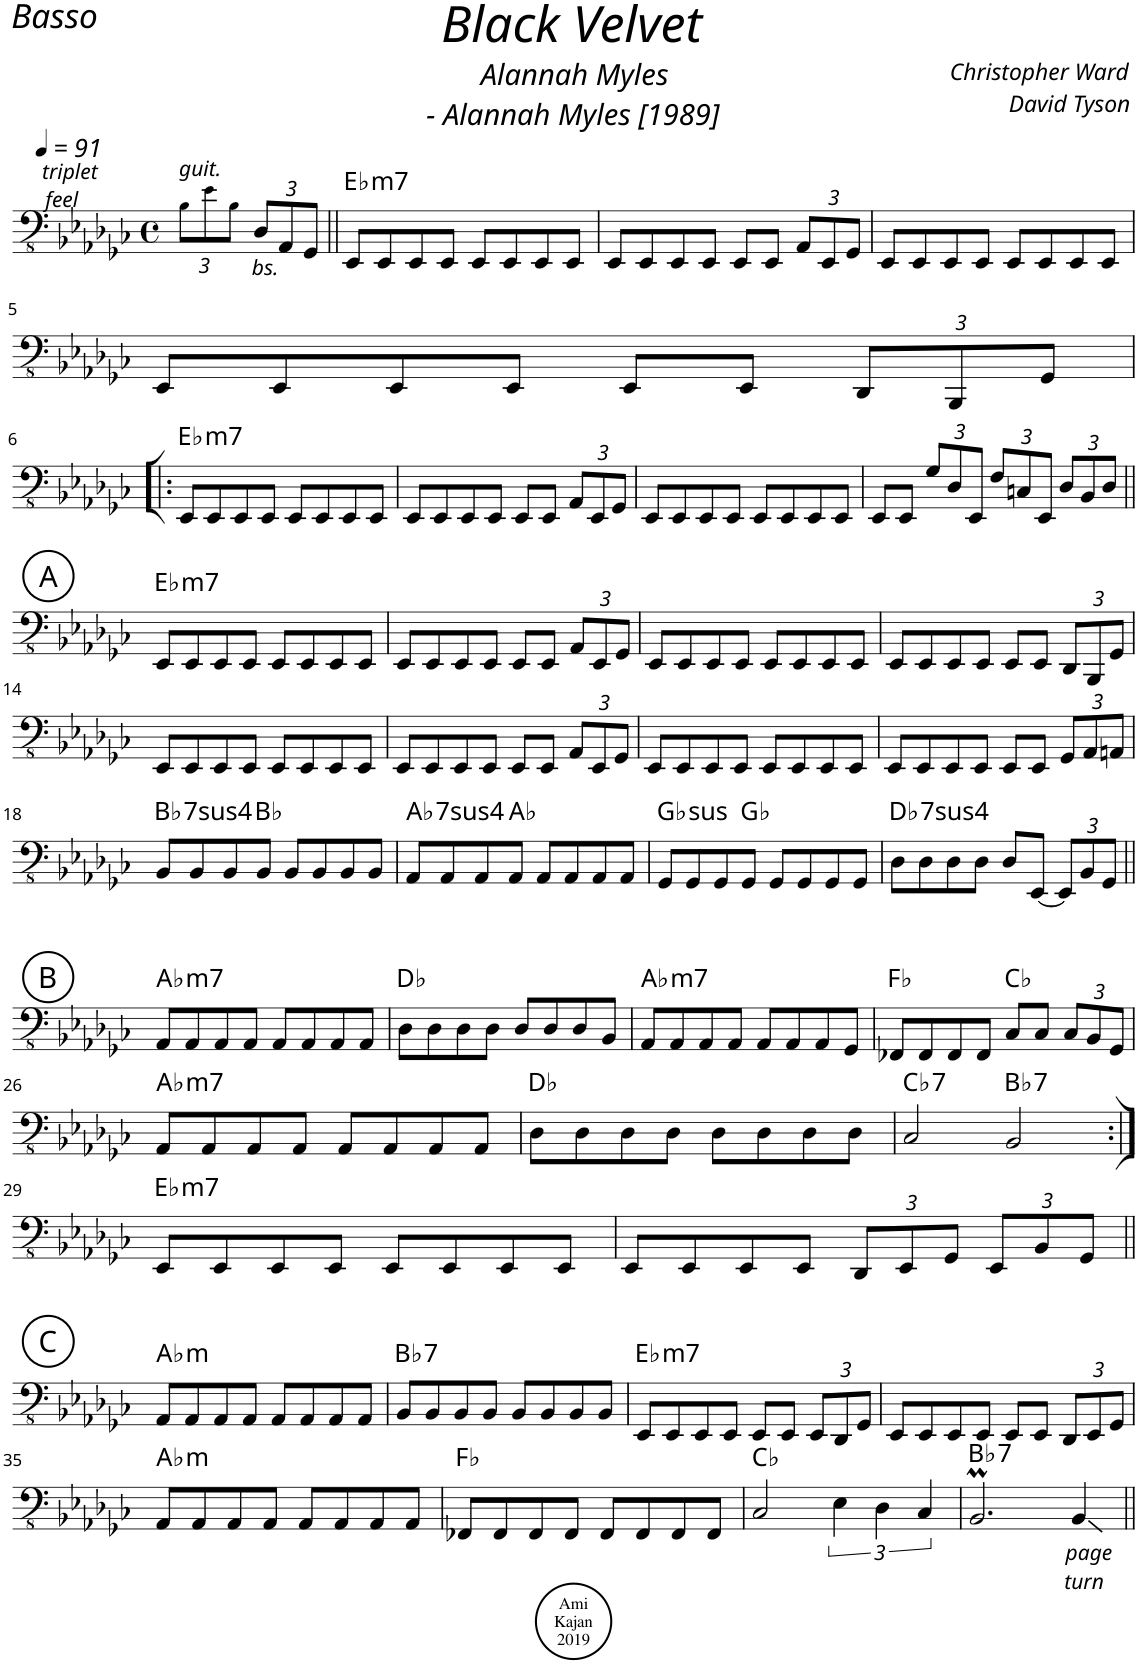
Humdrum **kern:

**kern	**harte
*part1	*part1
*staff1	*
*I"Piano	*
*I'Pno.	*
*clefFv4	*
*k[b-e-a-d-g-c-]	*
*M4/4	*
*met(c)	*
*MM91	*
*Xbrackettup	*
=1	=1
!LO:TX:a:i:t=guit.	!
!LO:TX:a:i:t=triplet	!
!LO:TX:a:t=feel	!
12BB-!\L	.
12E-!\	.
12BB-!\J	.
!LO:TX:b:i:t=bs.	!
12DD-/L	.
12AAA-/	.
12GGG-/J	.
=2||	=2||
!	!LO:H:kt=m7
8EEE-/L	Eb:min7
8EEE-/	.
8EEE-/	.
8EEE-/J	.
8EEE-/L	.
8EEE-/	.
8EEE-/	.
8EEE-/J	.
=3	=3
8EEE-/L	.
8EEE-/	.
8EEE-/	.
8EEE-/J	.
8EEE-/L	.
8EEE-/J	.
12AAA-/L	.
12EEE-/	.
12GGG-/J	.
=4	=4
8EEE-/L	.
8EEE-/	.
8EEE-/	.
8EEE-/J	.
8EEE-/L	.
8EEE-/	.
8EEE-/	.
8EEE-/J	.
!!LO:LB:g=z
=5	=5
8EEE-/L	.
8EEE-/	.
8EEE-/	.
8EEE-/J	.
8EEE-/L	.
8EEE-/J	.
12DDD-/L	.
12BBBB-/	.
12GGG-/J	.
!!LO:LB:g=z
=6!|:	=6!|:
!	!LO:H:kt=m7
8EEE-/L	Eb:min7
8EEE-/	.
8EEE-/	.
8EEE-/J	.
8EEE-/L	.
8EEE-/	.
8EEE-/	.
8EEE-/J	.
=7	=7
8EEE-/L	.
8EEE-/	.
8EEE-/	.
8EEE-/J	.
8EEE-/L	.
8EEE-/J	.
12AAA-/L	.
12EEE-/	.
12GGG-/J	.
=8	=8
8EEE-/L	.
8EEE-/	.
8EEE-/	.
8EEE-/J	.
8EEE-/L	.
8EEE-/	.
8EEE-/	.
8EEE-/J	.
=9	=9
8EEE-/L	.
8EEE-/J	.
12GG-/L	.
12DD-/	.
12EEE-/J	.
12FF/L	.
12CCn/	.
12EEE-/J	.
12DD-/L	.
12BBB-/	.
12DD-/J	.
!!LO:LB:g=z
!!LO:REH:place=s1:a:cj:enc=circle:fs=14:t=A
=10||	=10||
!	!LO:H:kt=m7
8EEE-/L	Eb:min7
8EEE-/	.
8EEE-/	.
8EEE-/J	.
8EEE-/L	.
8EEE-/	.
8EEE-/	.
8EEE-/J	.
=11	=11
8EEE-/L	.
8EEE-/	.
8EEE-/	.
8EEE-/J	.
8EEE-/L	.
8EEE-/J	.
12AAA-/L	.
12EEE-/	.
12GGG-/J	.
=12	=12
8EEE-/L	.
8EEE-/	.
8EEE-/	.
8EEE-/J	.
8EEE-/L	.
8EEE-/	.
8EEE-/	.
8EEE-/J	.
=13	=13
8EEE-/L	.
8EEE-/	.
8EEE-/	.
8EEE-/J	.
8EEE-/L	.
8EEE-/J	.
12DDD-/L	.
12BBBB-/	.
12GGG-/J	.
!!LO:LB:g=z
=14	=14
8EEE-/L	.
8EEE-/	.
8EEE-/	.
8EEE-/J	.
8EEE-/L	.
8EEE-/	.
8EEE-/	.
8EEE-/J	.
=15	=15
8EEE-/L	.
8EEE-/	.
8EEE-/	.
8EEE-/J	.
8EEE-/L	.
8EEE-/J	.
12AAA-/L	.
12EEE-/	.
12GGG-/J	.
=16	=16
8EEE-/L	.
8EEE-/	.
8EEE-/	.
8EEE-/J	.
8EEE-/L	.
8EEE-/	.
8EEE-/	.
8EEE-/J	.
=17	=17
8EEE-/L	.
8EEE-/	.
8EEE-/	.
8EEE-/J	.
8EEE-/L	.
8EEE-/J	.
12GGG-/L	.
12AAA-/	.
12AAAn/J	.
!!LO:LB:g=z
=18	=18
!	!LO:H:kt=74
8BBB-/L	Bb:sus4(7)
8BBB-/	.
8BBB-/	.
8BBB-/J	Bb:maj
8BBB-/L	.
8BBB-/	.
8BBB-/	.
8BBB-/J	.
=19	=19
!	!LO:H:kt=74
8AAA-/L	Ab:sus4(7)
8AAA-/	.
8AAA-/	.
8AAA-/J	Ab:maj
8AAA-/L	.
8AAA-/	.
8AAA-/	.
8AAA-/J	.
=20	=20
!	!LO:H:kt=sus
8GGG-/L	Gb:sus4
8GGG-/	.
8GGG-/	.
8GGG-/J	Gb:maj
8GGG-/L	.
8GGG-/	.
8GGG-/	.
8GGG-/J	.
=21	=21
!	!LO:H:kt=74
8DD-\L	Db:sus4(7)
8DD-\	.
8DD-\	.
8DD-\J	.
8DD-/L	.
[8EEE-/J	.
12EEE-/L]	.
12BBB-/	.
12GGG-/J	.
!!LO:LB:g=z
!!LO:REH:place=s1:a:cj:enc=circle:fs=14:t=B
=22||	=22||
!	!LO:H:kt=m7
8AAA-/L	Ab:min7
8AAA-/	.
8AAA-/	.
8AAA-/J	.
8AAA-/L	.
8AAA-/	.
8AAA-/	.
8AAA-/J	.
=23	=23
8DD-\L	Db:maj
8DD-\	.
8DD-\	.
8DD-\J	.
8DD-/L	.
8DD-/	.
8DD-/	.
8BBB-/J	.
=24	=24
!	!LO:H:kt=m7
8AAA-/L	Ab:min7
8AAA-/	.
8AAA-/	.
8AAA-/J	.
8AAA-/L	.
8AAA-/	.
8AAA-/	.
8GGG-/J	.
=25	=25
8FFF-X/L	Fb:maj
8FFF-/	.
8FFF-/	.
8FFF-/J	.
8CC-/L	Cb:maj
8CC-/J	.
12CC-/L	.
12BBB-/	.
12GGG-/J	.
!!LO:LB:g=z
=26	=26
!	!LO:H:kt=m7
8AAA-/L	Ab:min7
8AAA-/	.
8AAA-/	.
8AAA-/J	.
8AAA-/L	.
8AAA-/	.
8AAA-/	.
8AAA-/J	.
=27	=27
8DD-\L	Db:maj
8DD-\	.
8DD-\	.
8DD-\J	.
8DD-\L	.
8DD-\	.
8DD-\	.
8DD-\J	.
=28	=28
!	!LO:H:kt=7
2CC-/	Cb:7
!	!LO:H:kt=7
2BBB-/	Bb:7
!!LO:LB:g=z
=29:|!	=29:|!
!	!LO:H:kt=m7
8EEE-/L	Eb:min7
8EEE-/	.
8EEE-/	.
8EEE-/J	.
8EEE-/L	.
8EEE-/	.
8EEE-/	.
8EEE-/J	.
=30	=30
8EEE-/L	.
8EEE-/	.
8EEE-/	.
8EEE-/J	.
12DDD-/L	.
12EEE-/	.
12GGG-/J	.
12EEE-/L	.
12BBB-/	.
12GGG-/J	.
!!LO:LB:g=z
!!LO:REH:place=s1:a:cj:enc=circle:fs=14:t=C
=31||	=31||
!	!LO:H:kt=m
8AAA-/L	Ab:min
8AAA-/	.
8AAA-/	.
8AAA-/J	.
8AAA-/L	.
8AAA-/	.
8AAA-/	.
8AAA-/J	.
=32	=32
!	!LO:H:kt=7
8BBB-/L	Bb:7
8BBB-/	.
8BBB-/	.
8BBB-/J	.
8BBB-/L	.
8BBB-/	.
8BBB-/	.
8BBB-/J	.
=33	=33
!	!LO:H:kt=m7
8EEE-/L	Eb:min7
8EEE-/	.
8EEE-/	.
8EEE-/J	.
8EEE-/L	.
8EEE-/J	.
12EEE-/L	.
12DDD-/	.
12GGG-/J	.
=34	=34
8EEE-/L	.
8EEE-/	.
8EEE-/	.
8EEE-/J	.
8EEE-/L	.
8EEE-/J	.
12DDD-/L	.
12EEE-/	.
12GGG-/J	.
!!LO:LB:g=z
=35	=35
!	!LO:H:kt=m
8AAA-/L	Ab:min
8AAA-/	.
8AAA-/	.
8AAA-/J	.
8AAA-/L	.
8AAA-/	.
8AAA-/	.
8AAA-/J	.
=36	=36
8FFF-X/L	Fb:maj
8FFF-/	.
8FFF-/	.
8FFF-/J	.
8FFF-/L	.
8FFF-/	.
8FFF-/	.
8FFF-/J	.
=37	=37
2CC-/	Cb:maj
*brackettup	*
6EE-\	.
6DD-\	.
6CC-/	.
=38	=38
!	!LO:H:kt=7
2.BBB-m/	Bb:7
!LO:TX:b:i:t=page	!
!LO:TX:b:t=turn	!
4BBB-/	.
=||	=||
*-	*-
